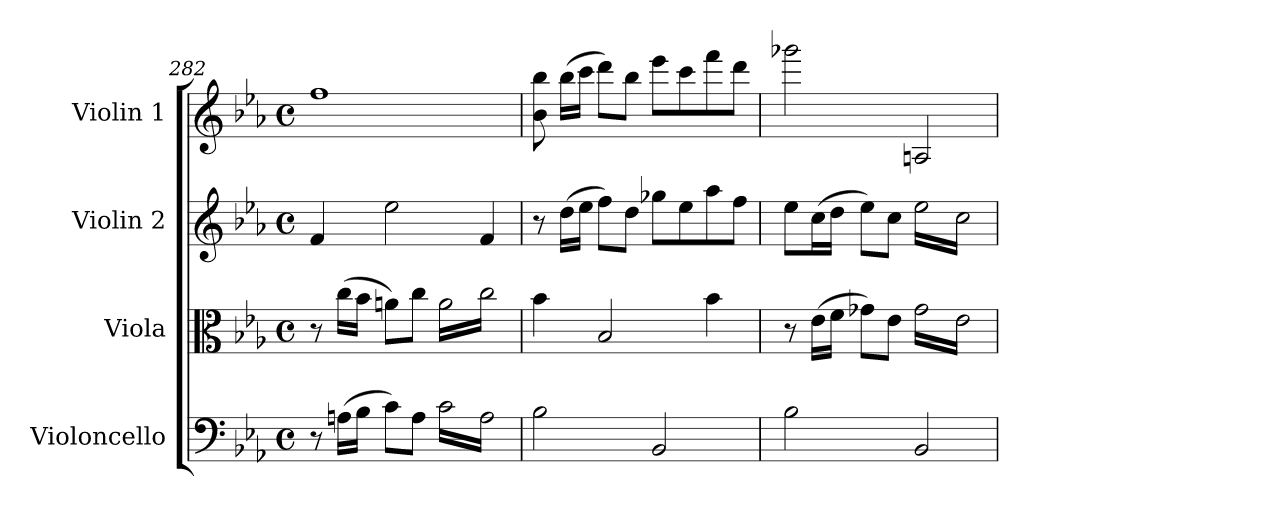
**kern	**kern	**kern	**kern
*part4	*part3	*part2	*part1
*staff4	*staff3	*staff2	*staff1
*I"Violoncello	*I"Viola	*I"Violin 2	*I"Violin 1
*I'Vc	*I'Vla	*I'Vln	*I'Vln
*clefF4	*clefC3	*clefG2	*clefG2
*k[b-e-a-]	*k[b-e-a-]	*k[b-e-a-]	*k[b-e-a-]
*M4/4	*M4/4	*M4/4	*M4/4
*met(c)	*met(c)	*met(c)	*met(c)
=282	=282	=282	=282
8r	8r	4f/	1ff
(16An\LL	(16cc\LL	.	.
16B-\JJ	16b-\JJ	.	.
8c\L)	8an\L)	2ee-\	.
8A\J	8cc\J	.	.
*tremolo	*	*	*
*	*tremolo	*	*
16c\LL	16a\LL	.	.
16A\	16cc\	.	.
16c\	16a\	.	.
16A\	16cc\	.	.
16c\	16a\	4f/	.
16A\	16cc\	.	.
16c\	16a\	.	.
16A\JJ	16cc\JJ	.	.
*	*Xtremolo	*	*
*Xtremolo	*	*	*
=283	=283	=283	=283
2B-\	4b-\	8r	8b-\ 8bb-\
.	.	.	.
.	.	(16dd\LL	(16bb-\LL
.	.	16ee-\JJ	16ccc\JJ
.	2B-/	8ff\L)	8ddd\L)
.	.	8dd\J	8bb-\J
2BB-/	.	8gg-X\L	8eee-\L
.	.	8ee-\	8ccc\
.	4b-\	8aa-\	8fff\
.	.	8ff\J	8ddd\J
=284	=284	=284	=284
2B-\	8r	8ee-\L	2ggg-X\
.	(16e-\LL	(16cc\L	.
.	16f\JJ	16dd\JJ	.
.	8g-X\L)	8ee-\L)	.
.	8e-\J	8cc\J	.
*	*tremolo	*	*
*	*	*tremolo	*
2BB-/	16g-\LL	16ee-\LL	2An/
.	16e-\	16cc\	.
.	16g-\	16ee-\	.
.	16e-\	16cc\	.
.	16g-\	16ee-\	.
.	16e-\	16cc\	.
.	16g-\	16ee-\	.
.	16e-\JJ	16cc\JJ	.
*	*	*Xtremolo	*
*	*Xtremolo	*	*
.	.	.	.
.	.	.	.
.	.	.	.
.	.	.	.
=	=	=	=
*-	*-	*-	*-
